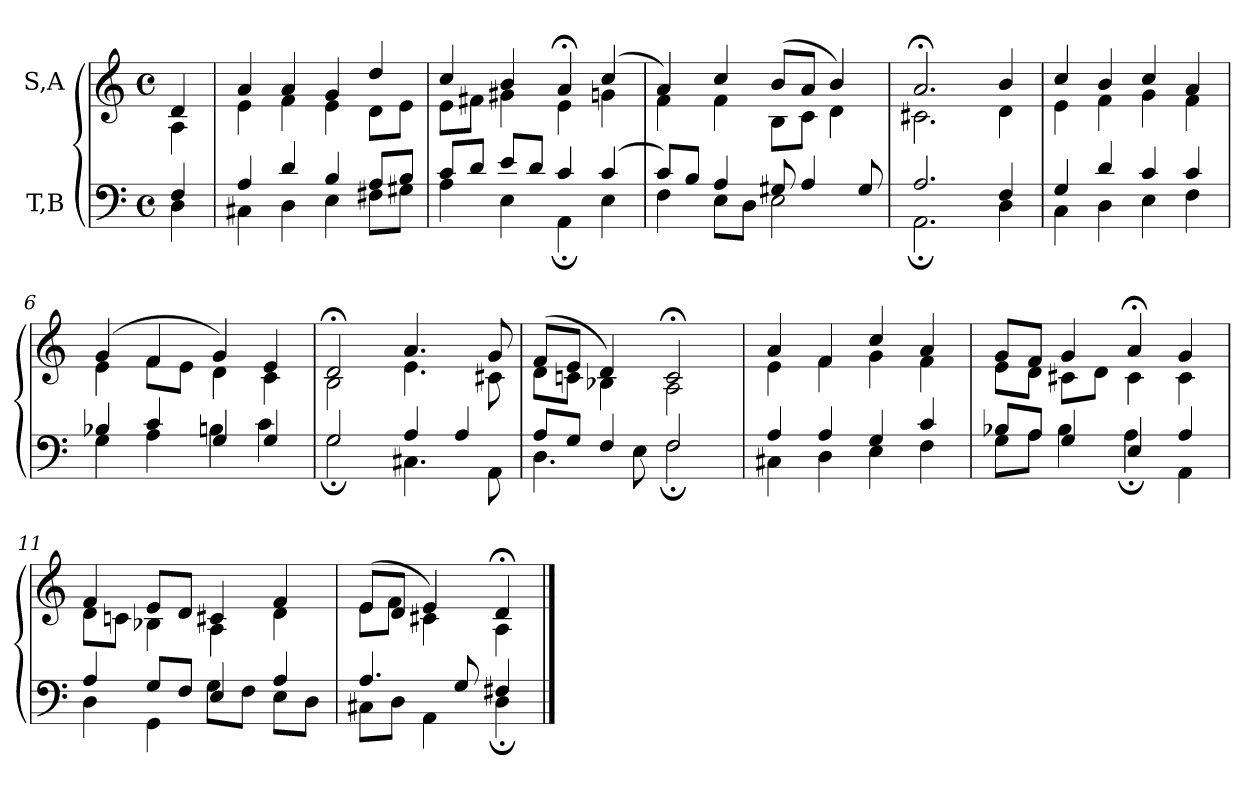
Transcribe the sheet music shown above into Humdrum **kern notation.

**kern	**kern
*part2	*part1
*staff2	*staff1
*I"T,B	*I"S,A
*clefF4	*clefG2
*k[]	*k[]
*M4/4	*M4/4
*met(c)	*met(c)
=	=
*^	*^
4F	4D	4d	4A
=1	=1	=1	=1
4A	4C#X	4a	4e
4d	4D	4a	4f
4B	4E	4g	4e
8AL	8F#XL	4dd	8dL
8BJ	8G#XJ	.	8eJ
=2	=2	=2	=2
8cL	4A	4cc	8eL
8dJ	.	.	8f#XJ
8eL	4E	4b	4g#X
8dJ	.	.	.
4c	4AA;	4a;<	4e
(>4c	4E	(>4cc	4gn
=3	=3	=3	=3
8cL)	4F	4a)	4f
8BJ	.	.	.
4A	8EL	4cc	4f
.	8DJ	.	.
8G#X	2E	(>8bL	8BL
4A	.	8aJ	8cJ
.	.	4b)	4d
8G#	.	.	.
=4	=4	=4	=4
2.A	2.AA;	2.a;<	2.c#X
4F	4D	4b	4d
=5	=5	=5	=5
4G	4C	4cc	4e
4d	4D	4b	4f
4c	4E	4cc	4g
4c	4F	4a	4f
=6	=6	=6	=6
4B-X	4G	(>4g	4e
4c	4A	4f	8fL
.	.	.	8eJ
4G	4Bn	4g)	4d
4G	4c	4e	4c
=7	=7	=7	=7
2G	2G;	2d;<	2B
4A	4.C#X	4.a	4.e
4A	.	.	.
.	8AA	8g	8c#X
=8	=8	=8	=8
8AL	4.D	(>8fL	8dL
8GJ	.	8eJ	8cnJ
4F	.	4d)	4B-X
.	8E	.	.
2F	2F;	2c;<	2A
=9	=9	=9	=9
4A	4C#X	4a	4e
4A	4D	4f	4f
4G	4E	4cc	4g
4c	4F	4a	4f
=10	=10	=10	=10
8B-XL	8GL	8gL	8eL
8AJ	8AJ	8fJ	8dJ
4G	4B-	4g	8c#XL
.	.	.	8dJ
4E	4A;	4a;<	4c#
4A	4AA	4g	4c#
=11	=11	=11	=11
4A	4D	4f	8dL
.	.	.	8cnJ
8GL	4GG	8eL	4B-X
8FJ	.	8dJ	.
4E	8GL	4c#X	4A
.	8FJ	.	.
4A	8EL	4f	4d
.	8DJ	.	.
=12	=12	=12	=12
4.A	8C#XL	(>8eL	8eL
.	8DJ	8dJ	8fJ
.	4AA	4e)	4c#X
8G	.	.	.
4F#X	4D;	4d;<	4A
*v	*v	*	*
*	*v	*v
==	==
*-	*-
